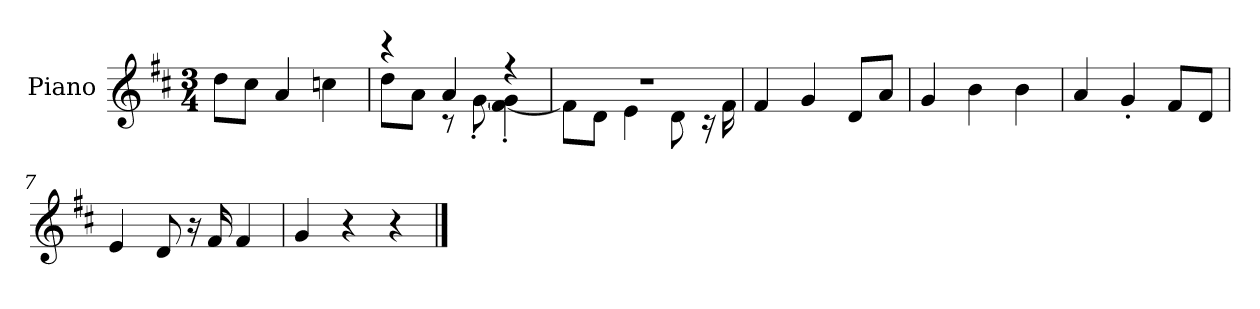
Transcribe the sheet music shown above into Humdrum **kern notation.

**kern
*part1
*staff1
*I"Piano
*I'P-no
*clefG2
*k[f#c#]
*M3/4
*MM179
=1
8dd\L
8cc#\J
4a/
4ccn\
=2
*^
4r	8dd\L
.	8a\J
4a/	8r
.	[8g'\
4r	[4f#\' 4g\]'
=3	=3
2.r	8f#\L]
.	8d\J
.	4e\
.	8d\
.	16r
.	16f#\
*v	*v
=4
4f#/
4g/
8d/L
8a/J
=5
4g/
4b\
4b\
=6
4a/
4g'/
8f#/L
8d/J
=7
4e/
8d/
16r
16f#/
4f#/
!!LO:LB:g=z
=8
4g/
4r
4r
==
*-
